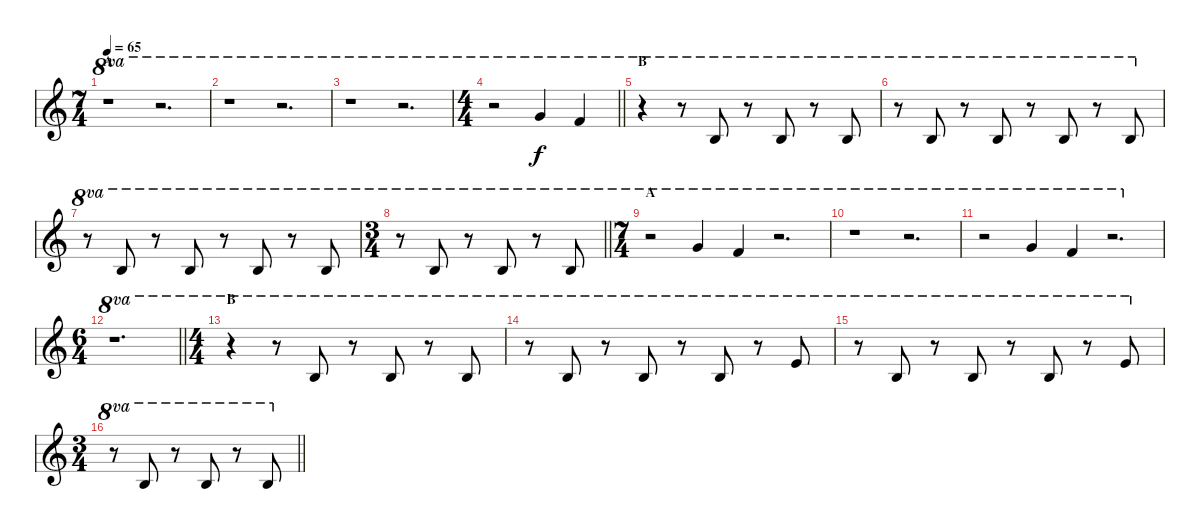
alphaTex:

\track "" {instrument flute}
\staff {score}
\tuning (E4 B3 G3 D3 A2 E2) {hide}
\ts (7 4)
\section ("" "A")
\tempo 65
\clef g2
\ks c
r.1{ot 8va dy f instrument flute} r.2{d ot 8va} |
r.1{ot 8va} r.2{d ot 8va} |
r.1{ot 8va} r.2{d ot 8va} |
\ts (4 4)
\barLineRight lightlight
r.2{ot 8va} 15.1.4{ot 8va} 13.1.4{ot 8va} |
\section ("" "B")
r.4{ot 8va} r.8{ot 8va} 12.2.8{ot 8va} r.8{ot 8va} 12.2.8{ot 8va} r.8{ot 8va} 12.2.8{ot 8va} |
r.8{ot 8va} 12.2.8{ot 8va} r.8{ot 8va} 12.2.8{ot 8va} r.8{ot 8va} 12.2.8{ot 8va} r.8{ot 8va} 12.2.8{ot 8va} |
r.8{ot 8va} 12.2.8{ot 8va} r.8{ot 8va} 12.2.8{ot 8va} r.8{ot 8va} 12.2.8{ot 8va} r.8{ot 8va} 12.2.8{ot 8va} |
\ts (3 4)
\barLineRight lightlight
r.8{ot 8va} 12.2.8{ot 8va} r.8{ot 8va} 12.2.8{ot 8va} r.8{ot 8va} 12.2.8{ot 8va} |
\ts (7 4)
\section ("" "A")
r.2{ot 8va} 15.1.4{ot 8va} 13.1.4{ot 8va} r.2{d ot 8va} |
r.1{ot 8va} r.2{d ot 8va} |
r.2{ot 8va} 15.1.4{ot 8va} 13.1.4{ot 8va} r.2{d ot 8va} |
\ts (6 4)
\barLineRight lightlight
r.1{d ot 8va} |
\ts (4 4)
\section ("" "B")
r.4{ot 8va} r.8{ot 8va} 12.2.8{ot 8va} r.8{ot 8va} 12.2.8{ot 8va} r.8{ot 8va} 12.2.8{ot 8va} |
r.8{ot 8va} 12.2.8{ot 8va} r.8{ot 8va} 12.2.8{ot 8va} r.8{ot 8va} 12.2.8{ot 8va} r.8{ot 8va} 12.1.8{ot 8va} |
r.8{ot 8va} 12.2.8{ot 8va} r.8{ot 8va} 12.2.8{ot 8va} r.8{ot 8va} 12.2.8{ot 8va} r.8{ot 8va} 12.1.8{ot 8va} |
\ts (3 4)
\barLineRight lightlight
r.8{ot 8va} 12.2.8{ot 8va} r.8{ot 8va} 12.2.8{ot 8va} r.8{ot 8va} 12.2.8{ot 8va}
